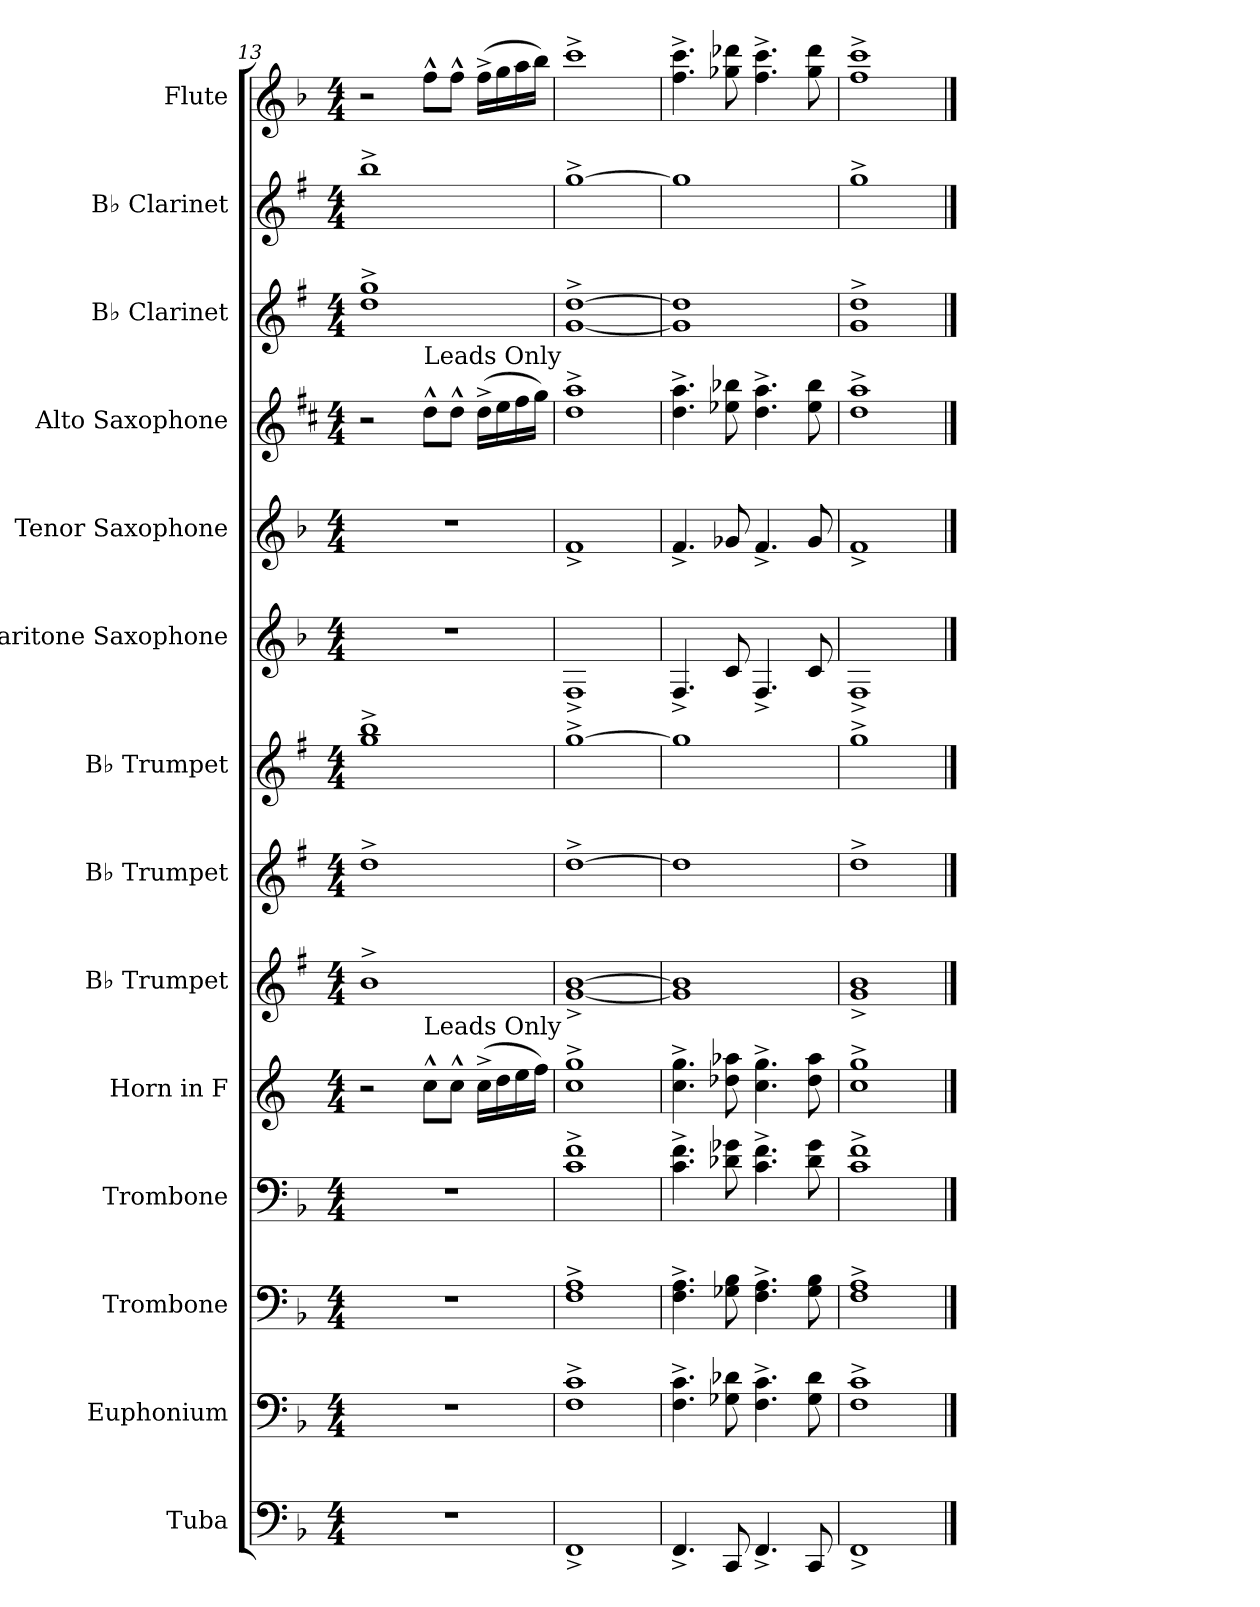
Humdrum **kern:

**kern	**kern	**kern	**kern	**kern	**kern	**kern	**kern	**kern	**kern	**kern	**kern	**kern	**kern
*part14	*part13	*part12	*part11	*part10	*part9	*part8	*part7	*part6	*part5	*part4	*part3	*part2	*part1
*staff14	*staff13	*staff12	*staff11	*staff10	*staff9	*staff8	*staff7	*staff6	*staff5	*staff4	*staff3	*staff2	*staff1
*I"Tuba	*I"Euphonium	*I"Trombone	*I"Trombone	*I"Horn in F	*I"B♭ Trumpet	*I"B♭ Trumpet	*I"B♭ Trumpet	*I"Baritone Saxophone	*I"Tenor Saxophone	*I"Alto Saxophone	*I"B♭ Clarinet	*I"B♭ Clarinet	*I"Flute
*I'Tba.	*I'Euph.	*I'Tbn.	*I'Tbn.	*	*I'B♭ Tpt.	*I'B♭ Tpt.	*I'B♭ Tpt.	*I'Bar. Sax.	*I'T. Sax.	*I'A. Sax.	*I'B♭ Cl.	*I'B♭ Cl.	*I'Fl.
*clefF4	*clefF4	*clefF4	*clefF4	*clefG2	*clefG2	*clefG2	*clefG2	*clefG2	*clefG2	*clefG2	*clefG2	*clefG2	*clefG2
*	*	*	*	*ITrd4c7	*ITrd1c2	*ITrd1c2	*ITrd1c2	*ITrd12c21	*ITrd8c14	*ITrd5c9	*ITrd1c2	*ITrd1c2	*
*k[b-]	*k[b-]	*k[b-]	*k[b-]	*k[b-]	*k[b-]	*k[b-]	*k[b-]	*k[b-]	*k[b-]	*k[b-]	*k[b-]	*k[b-]	*k[b-]
*M4/4	*M4/4	*M4/4	*M4/4	*M4/4	*M4/4	*M4/4	*M4/4	*M4/4	*M4/4	*M4/4	*M4/4	*M4/4	*M4/4
=13	=13	=13	=13	=13	=13	=13	=13	=13	=13	=13	=13	=13	=13
1r	1r	1r	1r	2r	1a^	1cc^	1ff^ 1aa^	1r	1r	2r	1cc^ 1ff^	1aa^	2r
!	!	!	!	!	!	!	!	!	!	!LO:TX:a:t=Leads Only	!	!	!
!	!	!	!	!LO:TX:a:t=Leads Only	!	!	!	!	!	!	!	!	!
.	.	.	.	8f^^\L	.	.	.	.	.	8f^^\L	.	.	8ff^^\L
.	.	.	.	8f^^\J	.	.	.	.	.	8f^^\J	.	.	8ff^^\J
.	.	.	.	(>16f^\LL	.	.	.	.	.	(>16f^\LL	.	.	(>16ff^\LL
.	.	.	.	16g\	.	.	.	.	.	16g\	.	.	16gg\
.	.	.	.	16a\	.	.	.	.	.	16a\	.	.	16aa\
.	.	.	.	16b-\JJ)	.	.	.	.	.	16b-\JJ)	.	.	16bb-\JJ)
=14	=14	=14	=14	=14	=14	=14	=14	=14	=14	=14	=14	=14	=14
1FF^	1F^ 1c^	1F^ 1A^	1c^ 1f^	1f^ 1cc^	[1f^ [1a^	[1cc^	[1ff^	1FF^	1F^	1f^ 1cc^	[1f^ [1cc^	[1ff^	1ccc^
=15	=15	=15	=15	=15	=15	=15	=15	=15	=15	=15	=15	=15	=15
4.FF^/	4.F\^ 4.c\^	4.F\^ 4.A\^	4.c\^ 4.f\^	4.f\^ 4.cc\^	1f] 1a]	1cc]	1ff]	4.FF^/	4.F^/	4.f\^ 4.cc\^	1f] 1cc]	1ff]	4.ff\^ 4.ccc\^
8CC/	8G-X\ 8d-X\	8G-X\ 8B-\	8d-X\ 8g-X\	8g-X\ 8dd-X\	.	.	.	8C/	8G-X/	8g-X\ 8dd-X\	.	.	8gg-X\ 8ddd-X\
4.FF^/	4.F\^ 4.c\^	4.F\^ 4.A\^	4.c\^ 4.f\^	4.f\^ 4.cc\^	.	.	.	4.FF^/	4.F^/	4.f\^ 4.cc\^	.	.	4.ff\^ 4.ccc\^
8CC/	8G-\ 8d-\	8G-\ 8B-\	8d-\ 8g-\	8g-\ 8dd-\	.	.	.	8C/	8G-/	8g-\ 8dd-\	.	.	8gg-\ 8ddd-\
!!LO:PB:g=z
=16	=16	=16	=16	=16	=16	=16	=16	=16	=16	=16	=16	=16	=16
1FF^	1F^ 1c^	1F^ 1A^	1c^ 1f^	1f^ 1cc^	1f^ 1a^	1cc^	1ff^	1FF^	1F^	1f^ 1cc^	1f^ 1cc^	1ff^	1ff^ 1ccc^
==	==	==	==	==	==	==	==	==	==	==	==	==	==
*-	*-	*-	*-	*-	*-	*-	*-	*-	*-	*-	*-	*-	*-
